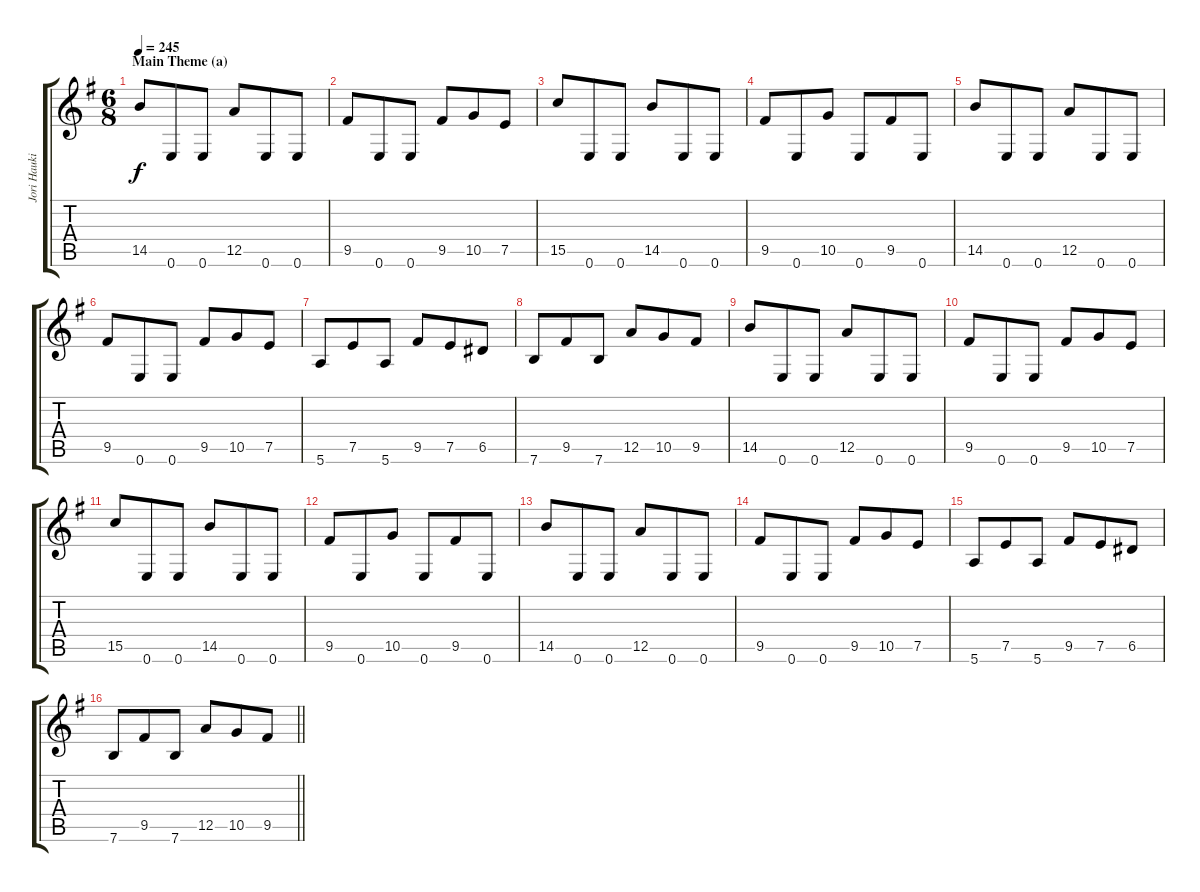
\track ("Jori Haukio (guitar)" "Jori Hauki") {instrument distortionguitar}
\staff {score tabs}
\tuning (E4 B3 G3 D3 A2 E2) {hide}
\ts (6 8)
\section ("" "Main Theme (a)")
\tempo 245
\clef g2
\ks eminor
14.5.8{dy f instrument distortionguitar} 0.6.8 0.6.8 12.5.8 0.6.8 0.6.8 |
9.5.8 0.6.8 0.6.8 9.5.8 10.5.8 7.5.8 |
15.5.8 0.6.8 0.6.8 14.5.8 0.6.8 0.6.8 |
9.5.8 0.6.8 10.5.8 0.6.8 9.5.8 0.6.8 |
14.5.8 0.6.8 0.6.8 12.5.8 0.6.8 0.6.8 |
9.5.8 0.6.8 0.6.8 9.5.8 10.5.8 7.5.8 |
5.6.8 7.5.8 5.6.8 9.5.8 7.5.8 6.5.8 |
7.6.8 9.5.8 7.6.8 12.5.8 10.5.8 9.5.8 |
14.5.8 0.6.8 0.6.8 12.5.8 0.6.8 0.6.8 |
9.5.8 0.6.8 0.6.8 9.5.8 10.5.8 7.5.8 |
15.5.8 0.6.8 0.6.8 14.5.8 0.6.8 0.6.8 |
9.5.8 0.6.8 10.5.8 0.6.8 9.5.8 0.6.8 |
14.5.8 0.6.8 0.6.8 12.5.8 0.6.8 0.6.8 |
9.5.8 0.6.8 0.6.8 9.5.8 10.5.8 7.5.8 |
5.6.8 7.5.8 5.6.8 9.5.8 7.5.8 6.5.8 |
\barLineRight lightlight
7.6.8 9.5.8 7.6.8 12.5.8 10.5.8 9.5.8
